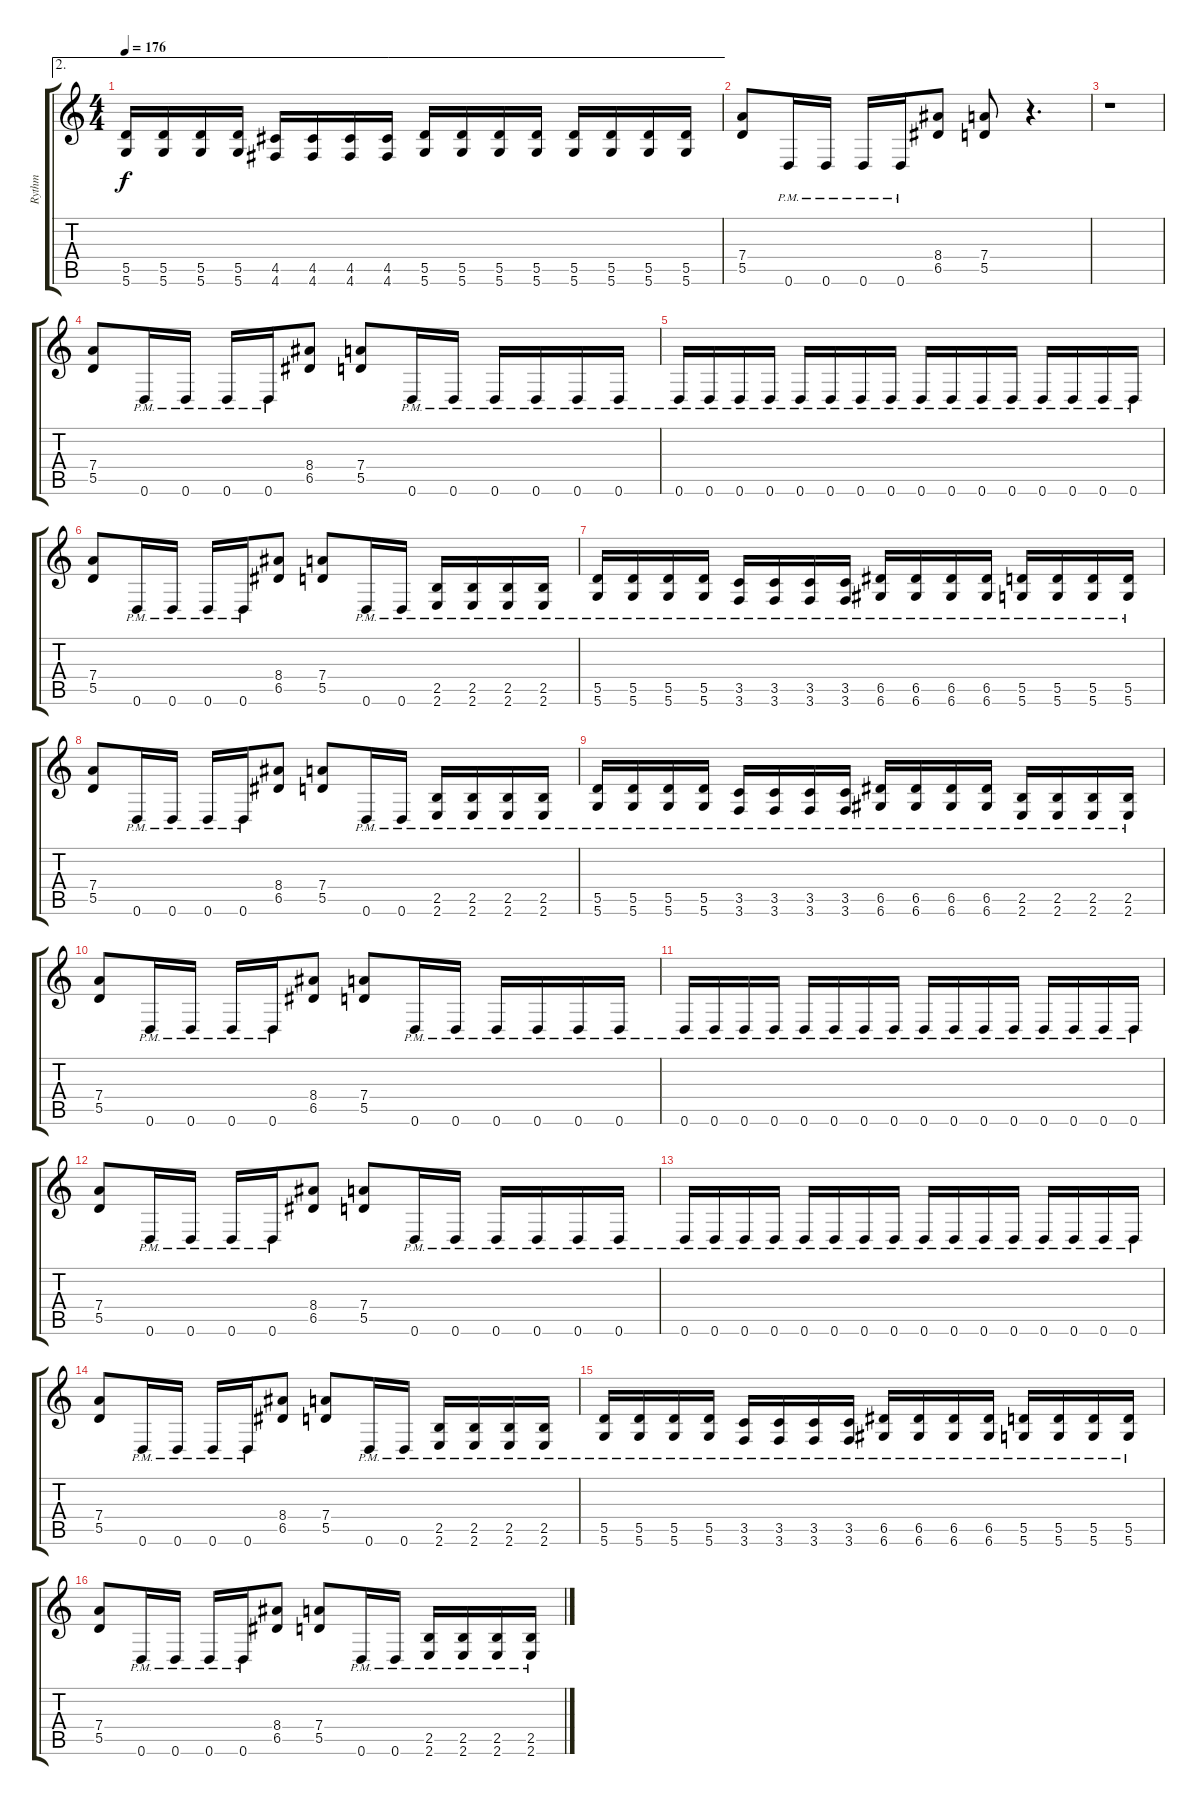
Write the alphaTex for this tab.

\track ("Rythm" "Rythm") {instrument distortionguitar}
\staff {score tabs}
\tuning (E4 B3 G3 D3 A2 D2) {hide}
\ae 2
\ts (4 4)
\tempo 176
\clef g2
\ks c
(5.5 5.6).16{dy f} (5.5 5.6).16 (5.5 5.6).16 (5.5 5.6).16 (4.5 4.6).16 (4.5 4.6).16 (4.5 4.6).16 (4.5 4.6).16 (5.5 5.6).16 (5.5 5.6).16 (5.5 5.6).16 (5.5 5.6).16 (5.5 5.6).16 (5.5 5.6).16 (5.5 5.6).16 (5.5 5.6).16 |
(7.4 5.5).8 0.6{pm}.16 0.6{pm}.16 0.6{pm}.16 0.6{pm}.16 (8.4 6.5).8 (7.4 5.5).8 r.4{d} |
r.1 |
(7.4 5.5).8 0.6{pm}.16 0.6{pm}.16 0.6{pm}.16 0.6{pm}.16 (8.4 6.5).8 (7.4 5.5).8 0.6{pm}.16 0.6{pm}.16 0.6{pm}.16 0.6{pm}.16 0.6{pm}.16 0.6{pm}.16 |
0.6{pm}.16 0.6{pm}.16 0.6{pm}.16 0.6{pm}.16 0.6{pm}.16 0.6{pm}.16 0.6{pm}.16 0.6{pm}.16 0.6{pm}.16 0.6{pm}.16 0.6{pm}.16 0.6{pm}.16 0.6{pm}.16 0.6{pm}.16 0.6{pm}.16 0.6{pm}.16 |
(7.4 5.5).8 0.6{pm}.16 0.6{pm}.16 0.6{pm}.16 0.6{pm}.16 (8.4 6.5).8 (7.4 5.5).8 0.6{pm}.16 0.6{pm}.16 (2.5 2.6{pm}).16 (2.5 2.6{pm}).16 (2.5 2.6{pm}).16 (2.5 2.6{pm}).16 |
(5.5 5.6{pm}).16 (5.5 5.6{pm}).16 (5.5 5.6{pm}).16 (5.5 5.6{pm}).16 (3.5 3.6{pm}).16 (3.5 3.6{pm}).16 (3.5 3.6{pm}).16 (3.5 3.6{pm}).16 (6.5 6.6{pm}).16 (6.5 6.6{pm}).16 (6.5 6.6{pm}).16 (6.5 6.6{pm}).16 (5.5 5.6{pm}).16 (5.5 5.6{pm}).16 (5.5 5.6{pm}).16 (5.5 5.6{pm}).16 |
(7.4 5.5).8 0.6{pm}.16 0.6{pm}.16 0.6{pm}.16 0.6{pm}.16 (8.4 6.5).8 (7.4 5.5).8 0.6{pm}.16 0.6{pm}.16 (2.5 2.6{pm}).16 (2.5 2.6{pm}).16 (2.5 2.6{pm}).16 (2.5 2.6{pm}).16 |
(5.5 5.6{pm}).16 (5.5 5.6{pm}).16 (5.5 5.6{pm}).16 (5.5 5.6{pm}).16 (3.5 3.6{pm}).16 (3.5 3.6{pm}).16 (3.5 3.6{pm}).16 (3.5 3.6{pm}).16 (6.5 6.6{pm}).16 (6.5 6.6{pm}).16 (6.5 6.6{pm}).16 (6.5 6.6{pm}).16 (2.5 2.6{pm}).16 (2.5 2.6{pm}).16 (2.5 2.6{pm}).16 (2.5 2.6{pm}).16 |
(7.4 5.5).8 0.6{pm}.16 0.6{pm}.16 0.6{pm}.16 0.6{pm}.16 (8.4 6.5).8 (7.4 5.5).8 0.6{pm}.16 0.6{pm}.16 0.6{pm}.16 0.6{pm}.16 0.6{pm}.16 0.6{pm}.16 |
0.6{pm}.16 0.6{pm}.16 0.6{pm}.16 0.6{pm}.16 0.6{pm}.16 0.6{pm}.16 0.6{pm}.16 0.6{pm}.16 0.6{pm}.16 0.6{pm}.16 0.6{pm}.16 0.6{pm}.16 0.6{pm}.16 0.6{pm}.16 0.6{pm}.16 0.6{pm}.16 |
(7.4 5.5).8 0.6{pm}.16 0.6{pm}.16 0.6{pm}.16 0.6{pm}.16 (8.4 6.5).8 (7.4 5.5).8 0.6{pm}.16 0.6{pm}.16 0.6{pm}.16 0.6{pm}.16 0.6{pm}.16 0.6{pm}.16 |
0.6{pm}.16 0.6{pm}.16 0.6{pm}.16 0.6{pm}.16 0.6{pm}.16 0.6{pm}.16 0.6{pm}.16 0.6{pm}.16 0.6{pm}.16 0.6{pm}.16 0.6{pm}.16 0.6{pm}.16 0.6{pm}.16 0.6{pm}.16 0.6{pm}.16 0.6{pm}.16 |
(7.4 5.5).8 0.6{pm}.16 0.6{pm}.16 0.6{pm}.16 0.6{pm}.16 (8.4 6.5).8 (7.4 5.5).8 0.6{pm}.16 0.6{pm}.16 (2.5 2.6{pm}).16 (2.5 2.6{pm}).16 (2.5 2.6{pm}).16 (2.5 2.6{pm}).16 |
(5.5 5.6{pm}).16 (5.5 5.6{pm}).16 (5.5 5.6{pm}).16 (5.5 5.6{pm}).16 (3.5 3.6{pm}).16 (3.5 3.6{pm}).16 (3.5 3.6{pm}).16 (3.5 3.6{pm}).16 (6.5 6.6{pm}).16 (6.5 6.6{pm}).16 (6.5 6.6{pm}).16 (6.5 6.6{pm}).16 (5.5 5.6{pm}).16 (5.5 5.6{pm}).16 (5.5 5.6{pm}).16 (5.5 5.6{pm}).16 |
(7.4 5.5).8 0.6{pm}.16 0.6{pm}.16 0.6{pm}.16 0.6{pm}.16 (8.4 6.5).8 (7.4 5.5).8 0.6{pm}.16 0.6{pm}.16 (2.5 2.6{pm}).16 (2.5 2.6{pm}).16 (2.5 2.6{pm}).16 (2.5 2.6{pm}).16
